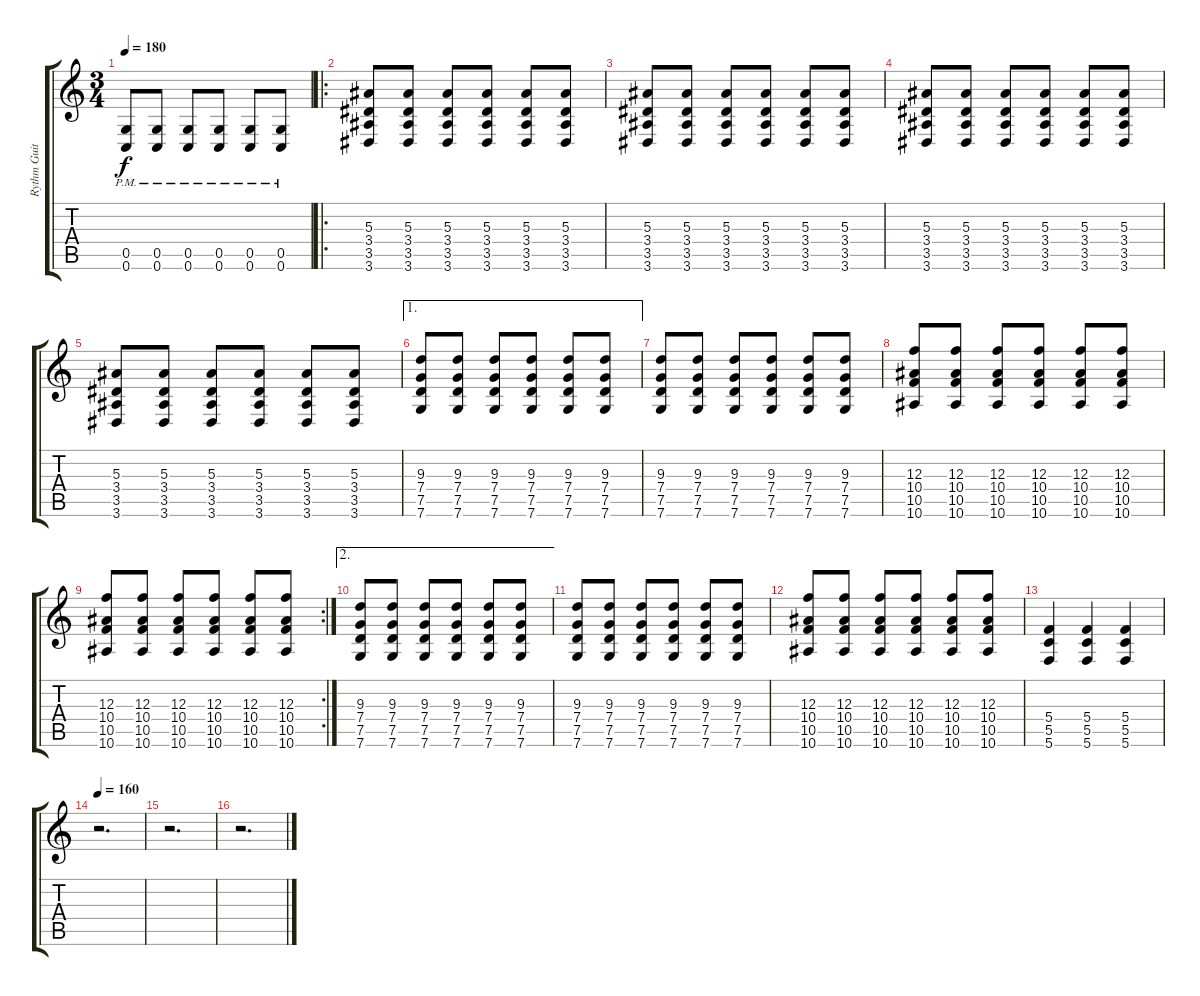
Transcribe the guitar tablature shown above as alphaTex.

\track ("Rythm Guitar" "Rythm Guit") {instrument distortionguitar}
\staff {score tabs}
\tuning (D4 A3 F3 C3 G2 C2) {hide}
\ts (3 4)
\tempo 180
\clef g2
\ks c
(0.5{pm} 0.6{pm}).8{dy f} (0.5{pm} 0.6{pm}).8 (0.5{pm} 0.6{pm}).8 (0.5{pm} 0.6{pm}).8 (0.5{pm} 0.6{pm}).8 (0.5{pm} 0.6{pm}).8 |
\ro
(5.3 3.4 3.5 3.6).8 (5.3 3.4 3.5 3.6).8 (5.3 3.4 3.5 3.6).8 (5.3 3.4 3.5 3.6).8 (5.3 3.4 3.5 3.6).8 (5.3 3.4 3.5 3.6).8 |
(5.3 3.4 3.5 3.6).8 (5.3 3.4 3.5 3.6).8 (5.3 3.4 3.5 3.6).8 (5.3 3.4 3.5 3.6).8 (5.3 3.4 3.5 3.6).8 (5.3 3.4 3.5 3.6).8 |
(5.3 3.4 3.5 3.6).8 (5.3 3.4 3.5 3.6).8 (5.3 3.4 3.5 3.6).8 (5.3 3.4 3.5 3.6).8 (5.3 3.4 3.5 3.6).8 (5.3 3.4 3.5 3.6).8 |
(5.3 3.4 3.5 3.6).8 (5.3 3.4 3.5 3.6).8 (5.3 3.4 3.5 3.6).8 (5.3 3.4 3.5 3.6).8 (5.3 3.4 3.5 3.6).8 (5.3 3.4 3.5 3.6).8 |
\ae 1
(9.3 7.4 7.5 7.6).8 (9.3 7.4 7.5 7.6).8 (9.3 7.4 7.5 7.6).8 (9.3 7.4 7.5 7.6).8 (9.3 7.4 7.5 7.6).8 (9.3 7.4 7.5 7.6).8 |
(9.3 7.4 7.5 7.6).8 (9.3 7.4 7.5 7.6).8 (9.3 7.4 7.5 7.6).8 (9.3 7.4 7.5 7.6).8 (9.3 7.4 7.5 7.6).8 (9.3 7.4 7.5 7.6).8 |
(12.3 10.4 10.5 10.6).8 (12.3 10.4 10.5 10.6).8 (12.3 10.4 10.5 10.6).8 (12.3 10.4 10.5 10.6).8 (12.3 10.4 10.5 10.6).8 (12.3 10.4 10.5 10.6).8 |
\rc 2
(12.3 10.4 10.5 10.6).8 (12.3 10.4 10.5 10.6).8 (12.3 10.4 10.5 10.6).8 (12.3 10.4 10.5 10.6).8 (12.3 10.4 10.5 10.6).8 (12.3 10.4 10.5 10.6).8 |
\ae 2
(9.3 7.4 7.5 7.6).8 (9.3 7.4 7.5 7.6).8 (9.3 7.4 7.5 7.6).8 (9.3 7.4 7.5 7.6).8 (9.3 7.4 7.5 7.6).8 (9.3 7.4 7.5 7.6).8 |
(9.3 7.4 7.5 7.6).8 (9.3 7.4 7.5 7.6).8 (9.3 7.4 7.5 7.6).8 (9.3 7.4 7.5 7.6).8 (9.3 7.4 7.5 7.6).8 (9.3 7.4 7.5 7.6).8 |
(12.3 10.4 10.5 10.6).8 (12.3 10.4 10.5 10.6).8 (12.3 10.4 10.5 10.6).8 (12.3 10.4 10.5 10.6).8 (12.3 10.4 10.5 10.6).8 (12.3 10.4 10.5 10.6).8 |
(5.4 5.5 5.6).4 (5.4 5.5 5.6).4 (5.4 5.5 5.6).4 |
\tempo 160
r.2{d} |
r.2{d} |
r.2{d}
